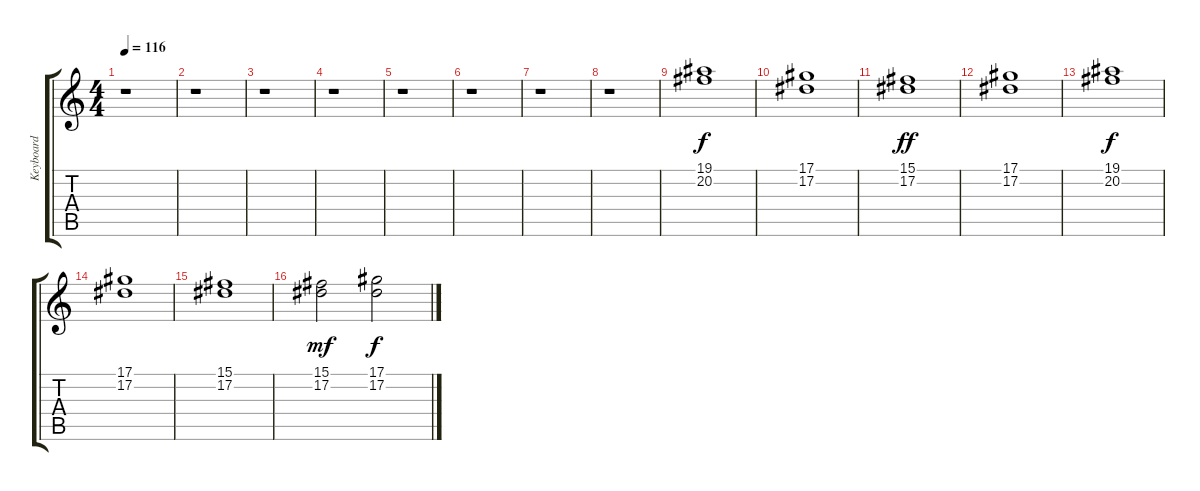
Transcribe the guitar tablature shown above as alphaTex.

\track ("Keyboard" "Keyboard") {instrument rockorgan}
\staff {score tabs}
\tuning (Eb4 Bb3 Gb3 Db3 Ab2 Eb2) {hide}
\ts (4 4)
\tempo 116
\clef g2
\ks c
r.1{dy f instrument rockorgan} |
r.1 |
r.1 |
r.1 |
r.1 |
r.1 |
r.1 |
r.1 |
(19.1 20.2).1 |
(17.1 17.2).1 |
(15.1 17.2).1{dy ff} |
(17.1 17.2).1 |
(19.1 20.2).1{dy f} |
(17.1 17.2).1 |
(15.1 17.2).1 |
(15.1 17.2).2{dy mf} (17.1 17.2).2{dy f}
